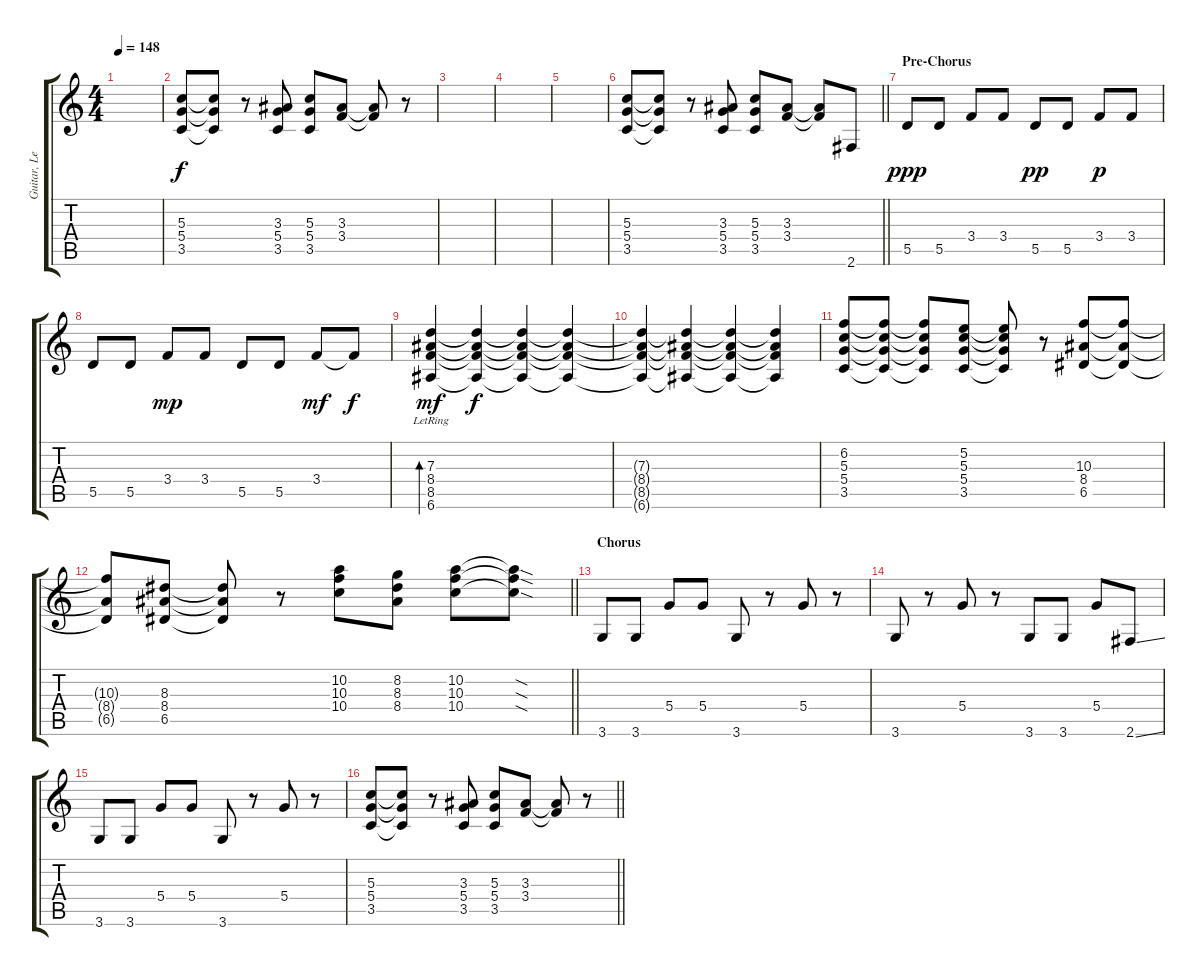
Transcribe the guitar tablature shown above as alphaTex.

\track ("Guitar, Lead" "Guitar, Le") {instrument overdrivenguitar}
\staff {score tabs}
\tuning (E4 B3 G3 D3 A2 E2) {hide}
\ts (4 4)
\tempo 148
\clef g2
\ks c
|
(5.3 5.4 3.5).8 (5.3{t} 5.4{t} 3.5{t}).8 r.8 (3.3 5.4 3.5).8 (5.3 5.4 3.5).8 (3.3 3.4).8 (3.3{t} 3.4{t}).8 r.8 |
|
|
|
\barLineRight lightlight
(5.3 5.4 3.5).8 (5.3{t} 5.4{t} 3.5{t}).8 r.8 (3.3 5.4 3.5).8 (5.3 5.4 3.5).8 (3.3 3.4).8 (3.3{t} 3.4{t}).8 2.6.8 |
\section ("" "Pre-Chorus")
5.5.8{dy ppp} 5.5.8 3.4.8 3.4.8 5.5.8{dy pp} 5.5.8 3.4.8{dy p} 3.4.8 |
5.5.8 5.5.8 3.4.8{dy mp} 3.4.8 5.5.8 5.5.8 3.4.8{dy mf} 3.4{t}.8{dy f} |
(7.3{lr} 8.4{lr} 8.5{lr} 6.6{lr}).4{bd 240 dy mf} (7.3{t} 8.4{t} 8.5{t} 6.6{t}).4{dy f} (7.3{t} 8.4{t} 8.5{t} 6.6{t}).4 (7.3{t} 8.4{t} 8.5{t} 6.6{t}).4 |
(7.3{t} 8.4{t} 8.5{t} 6.6{t}).4 (7.3{t} 8.4{t} 8.5{t} 6.6{t}).4 (7.3{t} 8.4{t} 8.5{t} 6.6{t}).4 (7.3{t} 8.4{t} 8.5{t} 6.6{t}).4 |
(6.2 5.3 5.4 3.5).8 (6.2{t} 5.3{t} 5.4{t} 3.5{t}).8 (6.2{t} 5.3{t} 5.4{t} 3.5{t}).8 (5.2 5.3 5.4 3.5).8 (5.2{t} 5.3{t} 5.4{t} 3.5{t}).8 r.8 (10.3 8.4 6.5).8 (10.3{t} 8.4{t} 6.5{t}).8 |
\barLineRight lightlight
(10.3{t} 8.4{t} 6.5{t}).8 (8.3 8.4 6.5).8 (8.3{t} 8.4{t} 6.5{t}).8 r.8 (10.2 10.3 10.4).8 (8.2 8.3 8.4).8 (10.2 10.3 10.4).8 (10.2{sod t} 10.3{sod t} 10.4{sod t}).8 |
\section ("" "Chorus")
3.6.8 3.6.8 5.4.8 5.4.8 3.6.8 r.8 5.4.8 r.8 |
3.6.8 r.8 5.4.8 r.8 3.6.8 3.6.8 5.4.8 2.6{ss}.8 |
3.6.8 3.6.8 5.4.8 5.4.8 3.6.8 r.8 5.4.8 r.8 |
\barLineRight lightlight
(5.3 5.4 3.5).8 (5.3{t} 5.4{t} 3.5{t}).8 r.8 (3.3 5.4 3.5).8 (5.3 5.4 3.5).8 (3.3 3.4).8 (3.3{t} 3.4{t}).8 r.8
